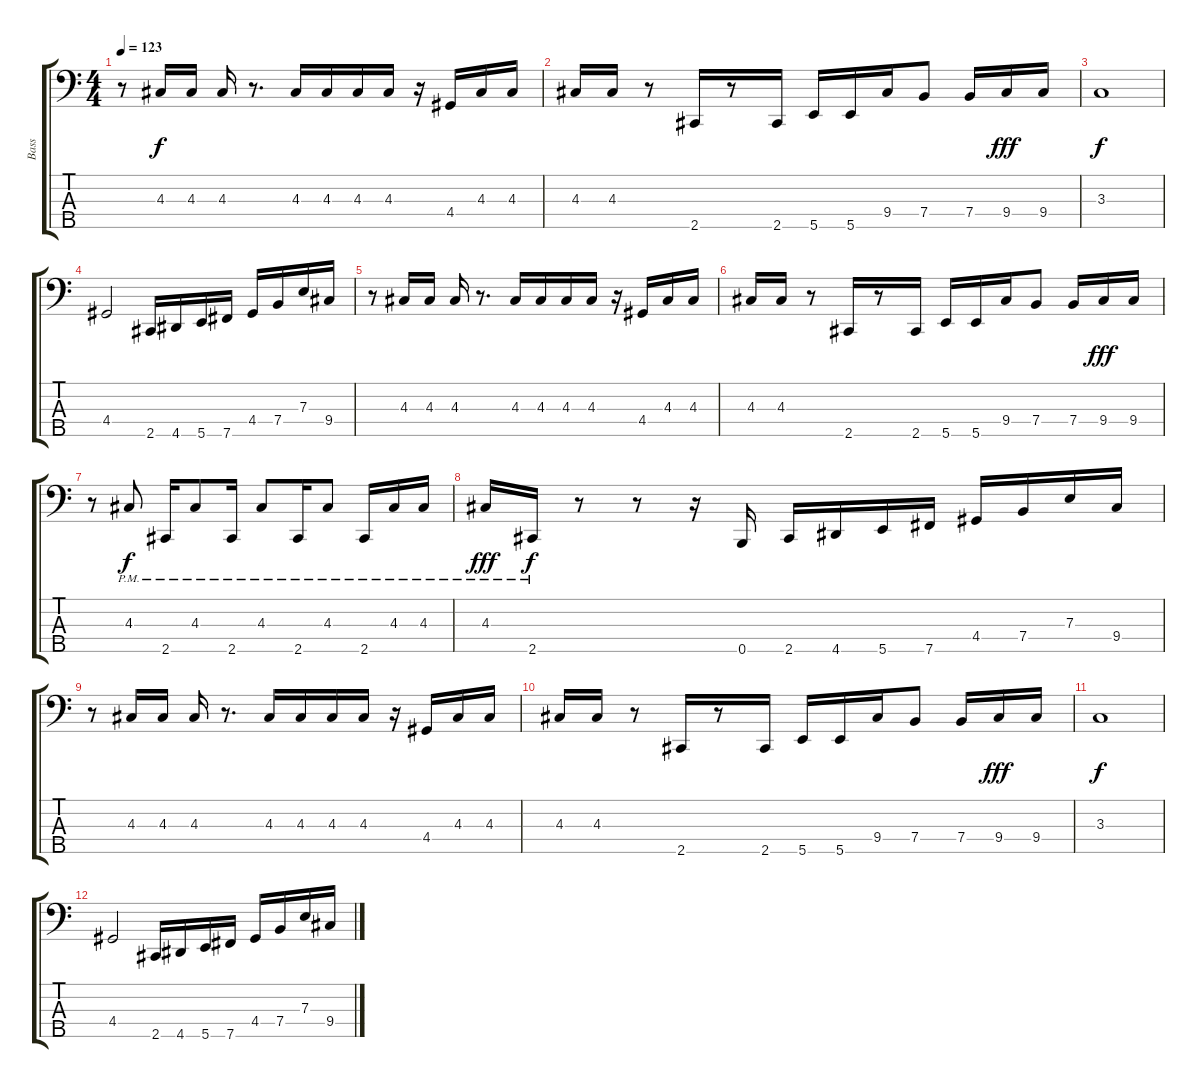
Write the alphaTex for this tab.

\track ("Bass" "Bass") {instrument synthbass1}
\staff {score tabs}
\tuning (G2 D2 A1 E1 B0) {hide}
\ts (4 4)
\tempo 123
\clef f4
\ks c
r.8{dy f} 4.3.16 4.3.16 4.3.16 r.8{d} 4.3.16 4.3.16 4.3.16 4.3.16 r.16 4.4.16 4.3.16 4.3.16 |
4.3.16 4.3.16 r.8 2.5.16 r.8 2.5.16 5.5.16 5.5.16 9.4.16 7.4.8 7.4.16 9.4.16{dy fff} 9.4.16 |
3.3.1{dy f} |
4.4.2 2.5.16 4.5.16 5.5.16 7.5.16 4.4.16 7.4.16 7.3.16 9.4.16 |
r.8 4.3.16 4.3.16 4.3.16 r.8{d} 4.3.16 4.3.16 4.3.16 4.3.16 r.16 4.4.16 4.3.16 4.3.16 |
4.3.16 4.3.16 r.8 2.5.16 r.8 2.5.16 5.5.16 5.5.16 9.4.16 7.4.8 7.4.16 9.4.16{dy fff} 9.4.16 |
r.8 4.3{pm}.8{dy f} 2.5{pm}.16 4.3{pm}.8 2.5{pm}.16 4.3{pm}.8 2.5{pm}.16 4.3{pm}.8 2.5{pm}.16 4.3{pm}.16 4.3{pm}.16 |
4.3{pm}.16{dy fff} 2.5{pm}.16{dy f} r.8 r.8 r.16 0.5.16 2.5.16 4.5.16 5.5.16 7.5.16 4.4.16 7.4.16 7.3.16 9.4.16 |
r.8 4.3.16 4.3.16 4.3.16 r.8{d} 4.3.16 4.3.16 4.3.16 4.3.16 r.16 4.4.16 4.3.16 4.3.16 |
4.3.16 4.3.16 r.8 2.5.16 r.8 2.5.16 5.5.16 5.5.16 9.4.16 7.4.8 7.4.16 9.4.16{dy fff} 9.4.16 |
3.3.1{dy f} |
4.4.2 2.5.16 4.5.16 5.5.16 7.5.16 4.4.16 7.4.16 7.3.16 9.4.16
